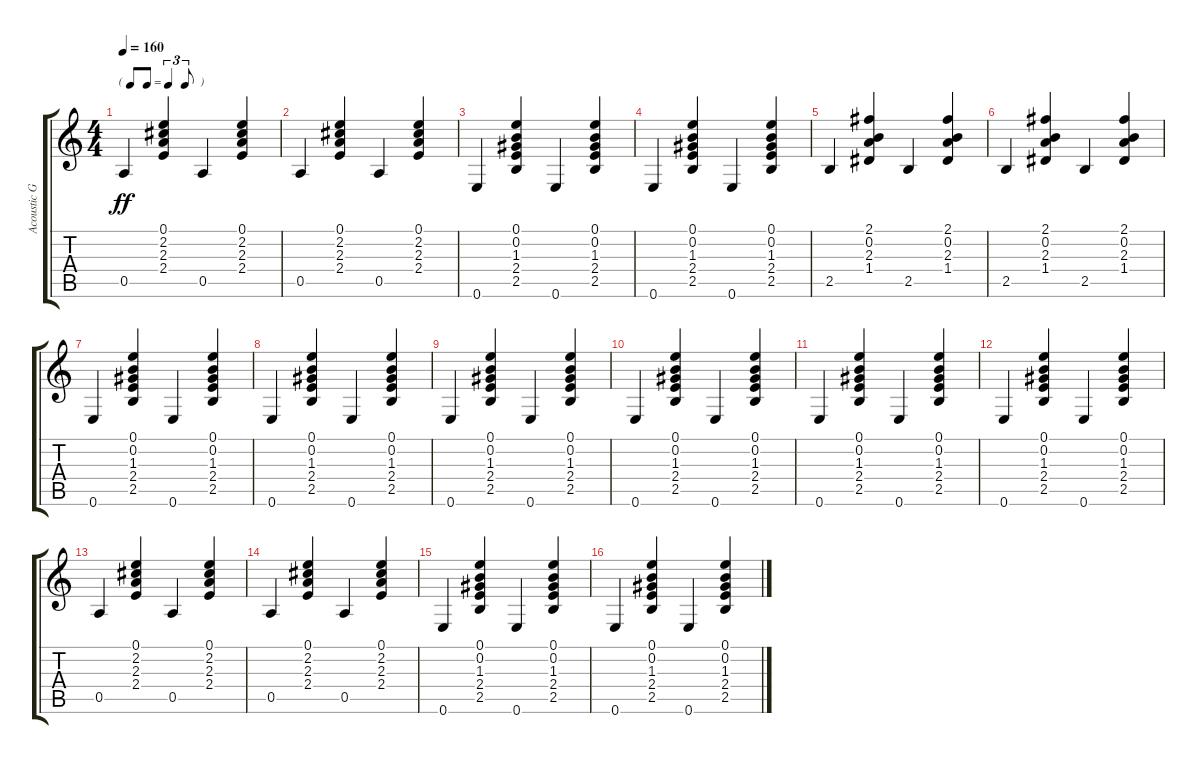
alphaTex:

\track ("Acoustic Guitar" "Acoustic G") {instrument acousticguitarsteel}
\staff {score tabs}
\tuning (E4 B3 G3 D3 A2 E2) {hide}
\ts (4 4)
\tf triplet8th
\tempo 160
\clef g2
\ks c
0.5.4{dy ff} (0.1 2.2 2.3 2.4).4 0.5.4 (0.1 2.2 2.3 2.4).4 |
0.5.4 (0.1 2.2 2.3 2.4).4 0.5.4 (0.1 2.2 2.3 2.4).4 |
0.6.4 (0.1 0.2 1.3 2.4 2.5).4 0.6.4 (0.1 0.2 1.3 2.4 2.5).4 |
0.6.4 (0.1 0.2 1.3 2.4 2.5).4 0.6.4 (0.1 0.2 1.3 2.4 2.5).4 |
2.5.4 (2.1 0.2 2.3 1.4).4 2.5.4 (2.1 0.2 2.3 1.4).4 |
2.5.4 (2.1 0.2 2.3 1.4).4 2.5.4 (2.1 0.2 2.3 1.4).4 |
0.6.4 (0.1 0.2 1.3 2.4 2.5).4 0.6.4 (0.1 0.2 1.3 2.4 2.5).4 |
0.6.4 (0.1 0.2 1.3 2.4 2.5).4 0.6.4 (0.1 0.2 1.3 2.4 2.5).4 |
0.6.4 (0.1 0.2 1.3 2.4 2.5).4 0.6.4 (0.1 0.2 1.3 2.4 2.5).4 |
0.6.4 (0.1 0.2 1.3 2.4 2.5).4 0.6.4 (0.1 0.2 1.3 2.4 2.5).4 |
0.6.4 (0.1 0.2 1.3 2.4 2.5).4 0.6.4 (0.1 0.2 1.3 2.4 2.5).4 |
0.6.4 (0.1 0.2 1.3 2.4 2.5).4 0.6.4 (0.1 0.2 1.3 2.4 2.5).4 |
0.5.4 (0.1 2.2 2.3 2.4).4 0.5.4 (0.1 2.2 2.3 2.4).4 |
0.5.4 (0.1 2.2 2.3 2.4).4 0.5.4 (0.1 2.2 2.3 2.4).4 |
0.6.4 (0.1 0.2 1.3 2.4 2.5).4 0.6.4 (0.1 0.2 1.3 2.4 2.5).4 |
0.6.4 (0.1 0.2 1.3 2.4 2.5).4 0.6.4 (0.1 0.2 1.3 2.4 2.5).4
